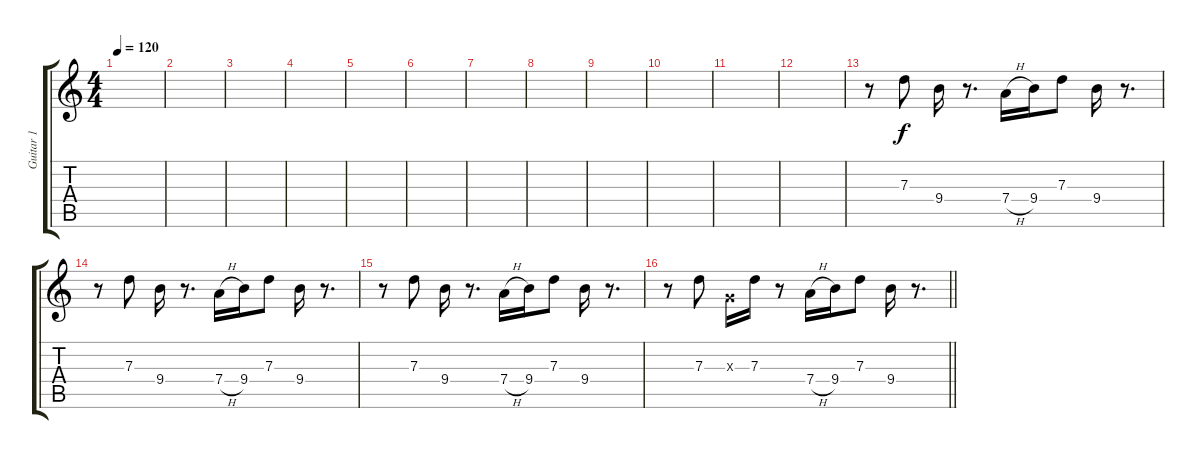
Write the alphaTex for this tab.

\track ("Guitar 1" "Guitar 1") {instrument overdrivenguitar}
\staff {score tabs}
\tuning (E4 B3 G3 D3 A2 E2) {hide}
\ts (4 4)
\tempo 120
\clef g2
\ks c
|
|
|
|
|
|
|
|
|
|
|
|
r.8 7.3.8 9.4.16 r.8{d} 7.4{h}.16 9.4.16 7.3.8 9.4.16 r.8{d} |
r.8 7.3.8 9.4.16 r.8{d} 7.4{h}.16 9.4.16 7.3.8 9.4.16 r.8{d} |
r.8 7.3.8 9.4.16 r.8{d} 7.4{h}.16 9.4.16 7.3.8 9.4.16 r.8{d} |
\barLineRight lightlight
r.8 7.3.8 0.3{x}.16 7.3.16 r.8 7.4{h}.16 9.4.16 7.3.8 9.4.16 r.8{d}
